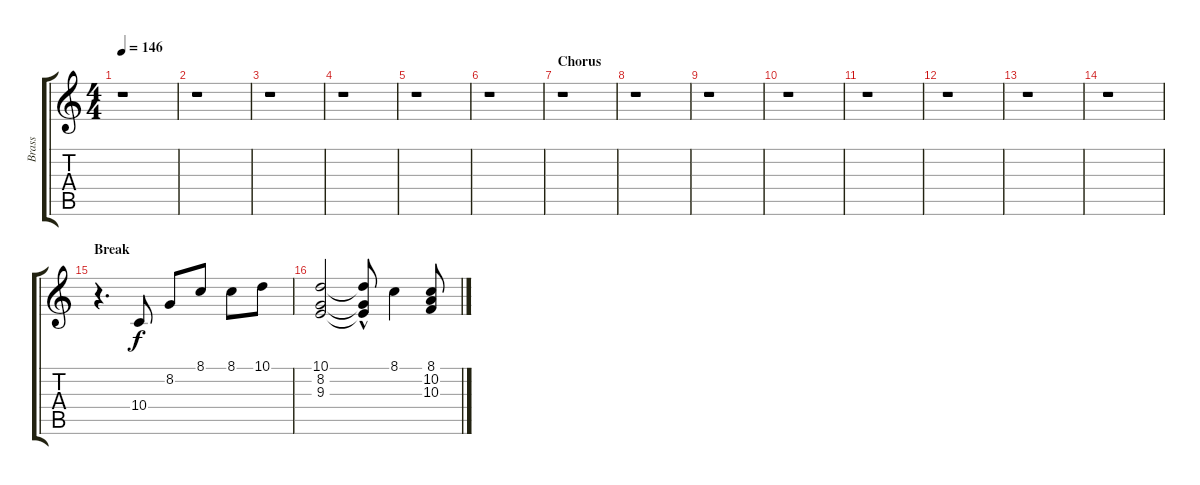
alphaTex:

\track ("Brass" "Brass") {instrument synthstrings2}
\staff {score tabs}
\tuning (E4 B3 G3 D3 A2 E2) {hide}
\ts (4 4)
\tempo 146
\clef g2
\ks c
r.1{dy f} |
r.1 |
r.1 |
r.1 |
r.1 |
r.1 |
\section ("" "Chorus")
r.1 |
r.1 |
r.1 |
r.1 |
r.1 |
r.1 |
r.1 |
r.1 |
\section ("" "Break")
r.4{d} 10.4.8 8.2.8 8.1.8 8.1.8 10.1.8 |
(10.1 8.2 9.3).2 (10.1{t} 8.2{hac t} 9.3{hac t}).8 8.1.4 (8.1 10.2 10.3).8
